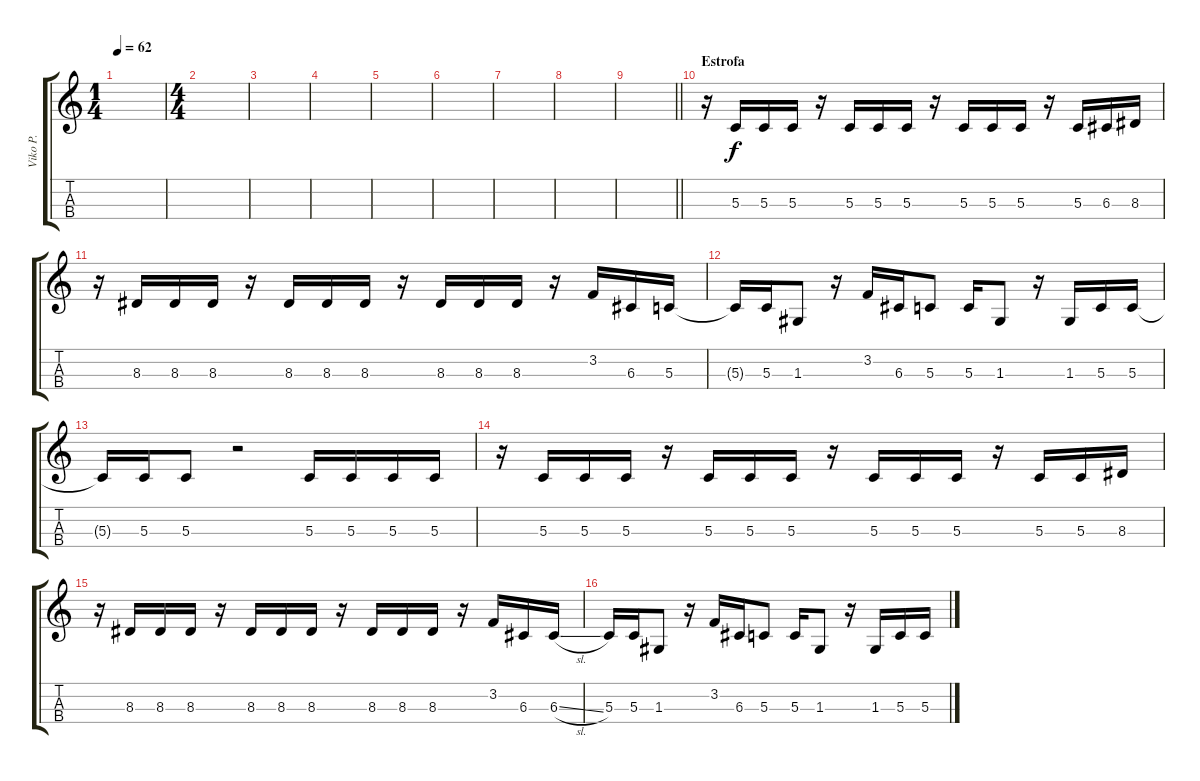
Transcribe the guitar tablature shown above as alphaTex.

\track ("Viko P." "Viko P.") {instrument viola}
\staff {score tabs}
\tuning (A4 D4 G3 C3) {hide}
\ts (1 4)
\tempo 62
\clef g2
\ks c
|
\ts (4 4)
|
|
|
|
|
|
|
\barLineRight lightlight
|
\section ("" "Estrofa")
r.16 5.3.16 5.3.16 5.3.16 r.16 5.3.16 5.3.16 5.3.16 r.16 5.3.16 5.3.16 5.3.16 r.16 5.3.16 6.3.16 8.3.16 |
r.16 8.3.16 8.3.16 8.3.16 r.16 8.3.16 8.3.16 8.3.16 r.16 8.3.16 8.3.16 8.3.16 r.16 3.2.16 6.3.16 5.3.16 |
5.3{t}.16 5.3.16 1.3.8 r.16 3.2.16 6.3.16 5.3.8 5.3.16 1.3.8 r.16 1.3.16 5.3.16 5.3.16 |
5.3{t}.16 5.3.16 5.3.8 r.2 5.3.16 5.3.16 5.3.16 5.3.16 |
r.16 5.3.16 5.3.16 5.3.16 r.16 5.3.16 5.3.16 5.3.16 r.16 5.3.16 5.3.16 5.3.16 r.16 5.3.16 5.3.16 8.3.16 |
r.16 8.3.16 8.3.16 8.3.16 r.16 8.3.16 8.3.16 8.3.16 r.16 8.3.16 8.3.16 8.3.16 r.16 3.2.16 6.3.16 6.3{sl}.16 |
5.3.16 5.3.16 1.3.8 r.16 3.2.16 6.3.16 5.3.8 5.3.16 1.3.8 r.16 1.3.16 5.3.16 5.3.16
